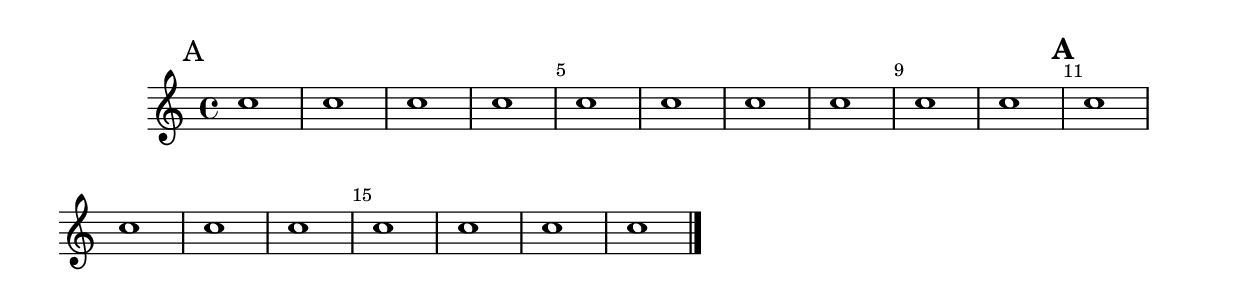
%% http://lsr.dsi.unimi.it/LSR/Item?id=91
%% see also http://lilypond.org/doc/v2.18/Documentation/notation/bars#bar-numbers

resetBarnum = \context Score \applyContext #(set-bar-number-visibility 4)

\score {
    <<
         \transpose c c'' {
	    \override Score.BarNumber.break-visibility =#end-of-line-invisible
	    \override Score.RehearsalMark.padding = #2.5
	    \mark "A" \resetBarnum
	    \repeat unfold 10 c1
	    \mark \default \resetBarnum
	    \repeat unfold 8 c
            \bar "|."
        }
    >>
  \layout { ragged-right = ##t }
}

